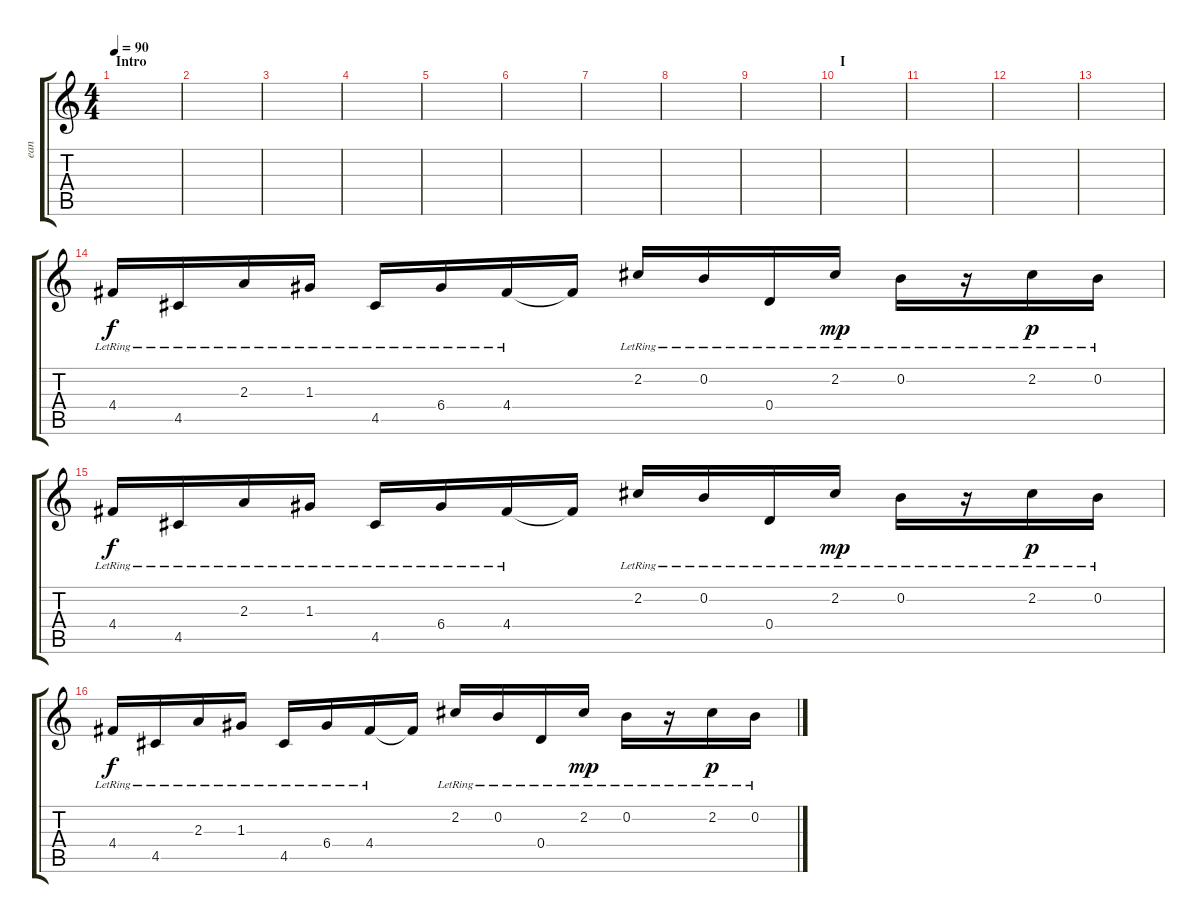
\track ("ean II" "ean") {instrument electricguitarjazz}
\staff {score tabs}
\tuning (E4 B3 G3 D3 A2 E2) {hide}
\ts (4 4)
\section ("" "Intro")
\tempo 90
\clef g2
\ks c
|
|
|
|
|
|
|
|
|
\section ("" "I")
|
|
|
|
4.4{lr}.16 4.5{lr}.16 2.3{lr}.16 1.3{lr}.16 4.5{lr}.16 6.4{lr}.16 4.4{lr}.16 4.4{t}.16 2.2{lr}.16 0.2{lr}.16 0.4{lr}.16 2.2{lr}.16{dy mp} 0.2{lr}.16 r.16 2.2{lr}.16{dy p} 0.2{lr}.16 |
4.4{lr}.16{dy f} 4.5{lr}.16 2.3{lr}.16 1.3{lr}.16 4.5{lr}.16 6.4{lr}.16 4.4{lr}.16 4.4{t}.16 2.2{lr}.16 0.2{lr}.16 0.4{lr}.16 2.2{lr}.16{dy mp} 0.2{lr}.16 r.16 2.2{lr}.16{dy p} 0.2{lr}.16 |
4.4{lr}.16{dy f} 4.5{lr}.16 2.3{lr}.16 1.3{lr}.16 4.5{lr}.16 6.4{lr}.16 4.4{lr}.16 4.4{t}.16 2.2{lr}.16 0.2{lr}.16 0.4{lr}.16 2.2{lr}.16{dy mp} 0.2{lr}.16 r.16 2.2{lr}.16{dy p} 0.2{lr}.16
